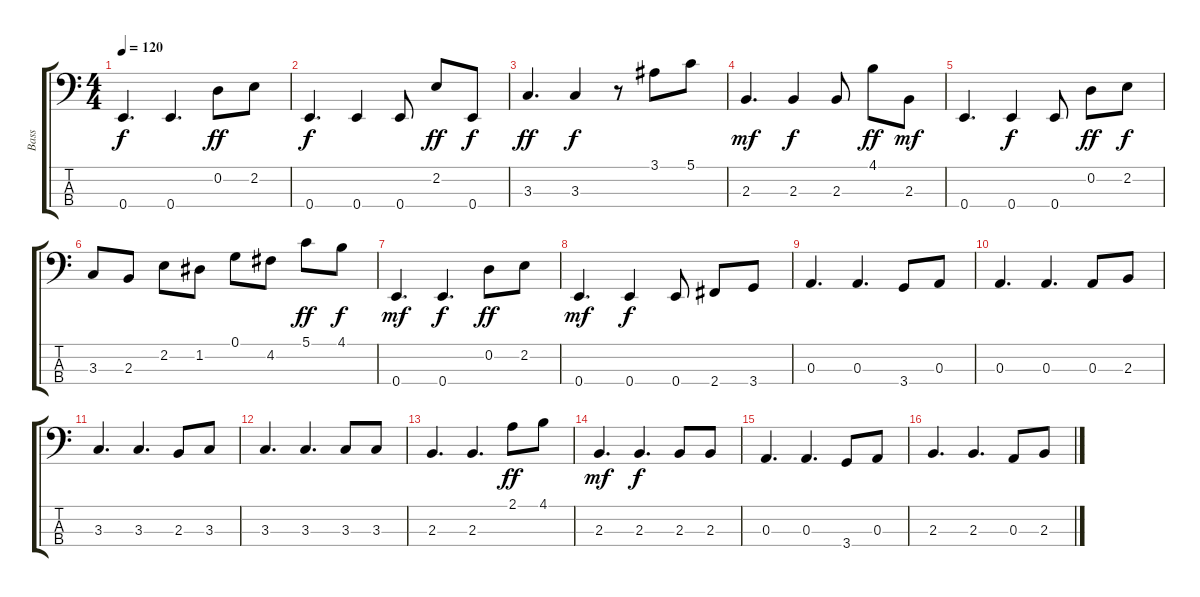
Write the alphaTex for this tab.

\track ("Bass" "Bass") {instrument electricbassfinger}
\staff {score tabs}
\tuning (G2 D2 A1 E1) {hide}
\ts (4 4)
\tempo 120
\clef f4
\ks c
0.4.4{d dy f} 0.4.4{d} 0.2.8{dy ff} 2.2.8 |
0.4.4{d dy f} 0.4.4 0.4.8 2.2.8{dy ff} 0.4.8{dy f} |
3.3.4{d dy ff} 3.3.4{dy f} r.8 3.1.8 5.1.8 |
2.3.4{d dy mf} 2.3.4{dy f} 2.3.8 4.1.8{dy ff} 2.3.8{dy mf} |
0.4.4{d} 0.4.4{dy f} 0.4.8 0.2.8{dy ff} 2.2.8{dy f} |
3.3.8 2.3.8 2.2.8 1.2.8 0.1.8 4.2.8 5.1.8{dy ff} 4.1.8{dy f} |
0.4.4{d dy mf} 0.4.4{d dy f} 0.2.8{dy ff} 2.2.8 |
0.4.4{d dy mf} 0.4.4{dy f} 0.4.8 2.4.8 3.4.8 |
0.3.4{d} 0.3.4{d} 3.4.8 0.3.8 |
0.3.4{d} 0.3.4{d} 0.3.8 2.3.8 |
3.3.4{d} 3.3.4{d} 2.3.8 3.3.8 |
3.3.4{d} 3.3.4{d} 3.3.8 3.3.8 |
2.3.4{d} 2.3.4{d} 2.1.8{dy ff} 4.1.8 |
2.3.4{d dy mf} 2.3.4{d dy f} 2.3.8 2.3.8 |
0.3.4{d} 0.3.4{d} 3.4.8 0.3.8 |
2.3.4{d} 2.3.4{d} 0.3.8 2.3.8
